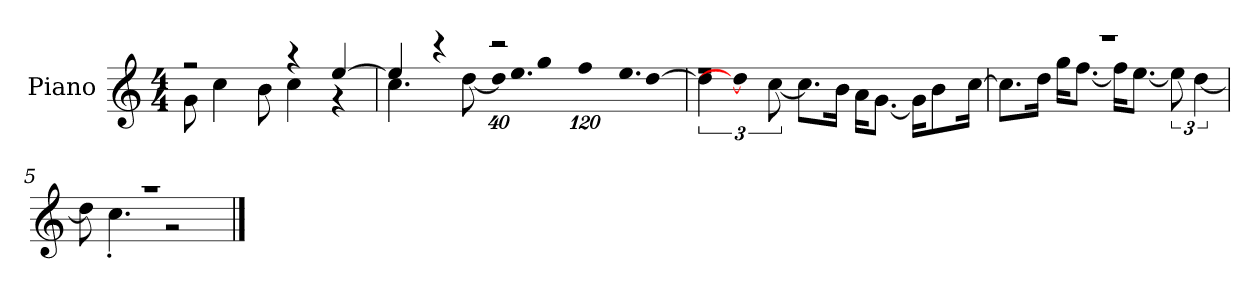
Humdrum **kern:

**kern
*part1
*staff1
*I"Piano
*I'P-no
*clefG2
*k[]
*M4/4
*MM90
=1
*^
2r	8g\
.	4cc\
.	8b\
4r	4cc\
[4ee/	4r
=2	=2
4ee/]	4.cc\
4r	.
.	[8dd\
*	*Xbrackettup
!	!LO:N:vis=32
2r	640%23dd\KLL]
!	!LO:N:vis=16.
.	960%103ee\
!	!LO:N:vis=16
.	1920%137gg\
!	!LO:N:vis=16
.	1920%137ff\
!	!LO:N:vis=16.
.	960%103ee\
.	[384%41dd\J
=3	=3
*	*brackettup
1r	6dd\]
.	1920dd\_
.	[12cc\
.	8.cc\L]
.	16b\Jk
.	16a\KL
.	[8.g\J
.	16g\KL]
.	8b\
.	[16cc\Jk
1920ryy	.
=4	=4
1r	8.cc\L]
.	16dd\Jk
.	16gg\KL
.	[8.ff\J
.	16ff\KL]
.	[8.ee\J
.	12ee\]
.	[6dd\
!!LO:LB:g=z	!!
=5	=5
1r	8dd\]
.	4.cc'\
.	2r
*v	*v
==
*-
